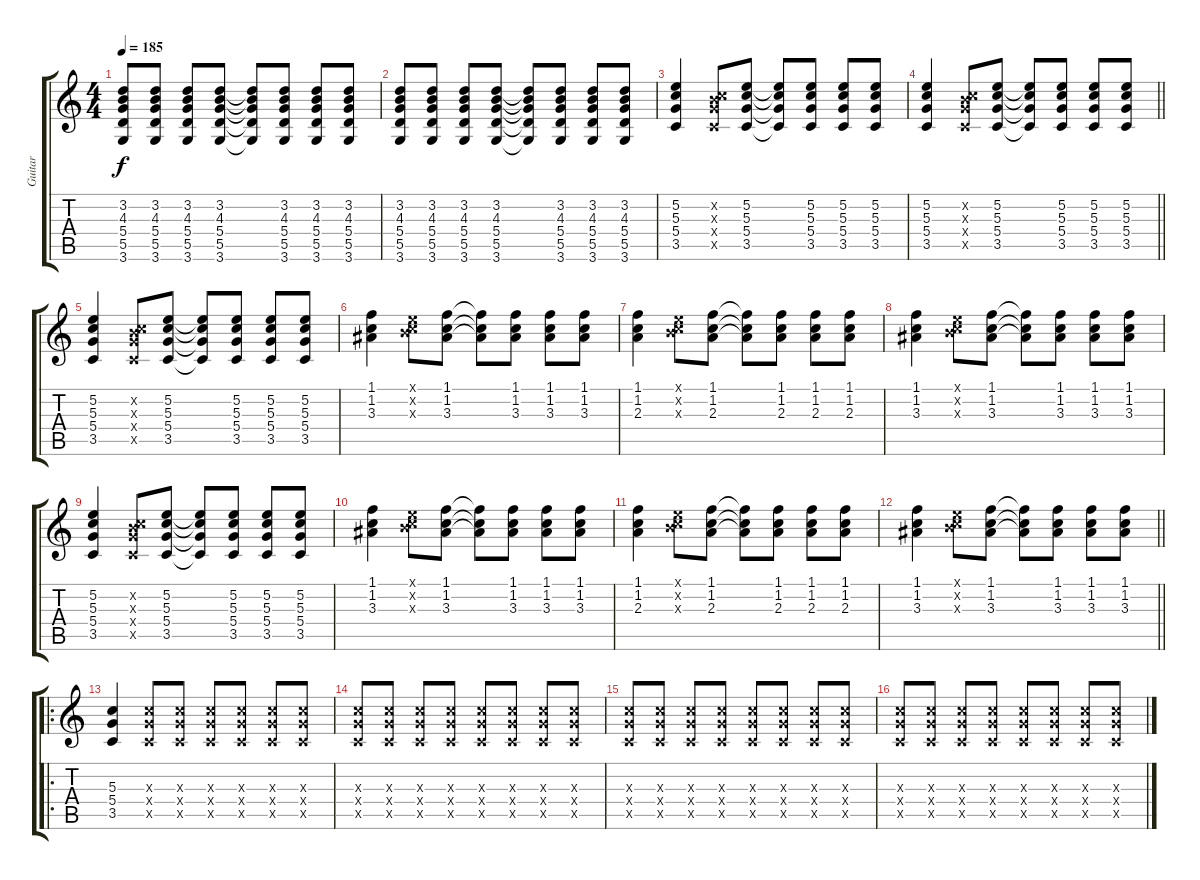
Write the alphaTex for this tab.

\track ("Guitar" "Guitar") {instrument distortionguitar}
\staff {score tabs}
\tuning (E4 B3 G3 D3 A2 E2) {hide}
\ts (4 4)
\tempo 185
\clef g2
\ks c
(3.2 4.3 5.4 5.5 3.6).8{dy f} (3.2 4.3 5.4 5.5 3.6).8 (3.2 4.3 5.4 5.5 3.6).8 (3.2 4.3 5.4 5.5 3.6).8 (3.2{t} 4.3{t} 5.4{t} 5.5{t} 3.6{t}).8 (3.2 4.3 5.4 5.5 3.6).8 (3.2 4.3 5.4 5.5 3.6).8 (3.2 4.3 5.4 5.5 3.6).8 |
(3.2 4.3 5.4 5.5 3.6).8 (3.2 4.3 5.4 5.5 3.6).8 (3.2 4.3 5.4 5.5 3.6).8 (3.2 4.3 5.4 5.5 3.6).8 (3.2{t} 4.3{t} 5.4{t} 5.5{t} 3.6{t}).8 (3.2 4.3 5.4 5.5 3.6).8 (3.2 4.3 5.4 5.5 3.6).8 (3.2 4.3 5.4 5.5 3.6).8 |
(5.2 5.3 5.4 3.5).4 (0.2{x} 5.3{x} 5.4{x} 3.5{x}).8 (5.2 5.3 5.4 3.5).8 (5.2{t} 5.3{t} 5.4{t} 3.5{t}).8 (5.2 5.3 5.4 3.5).8 (5.2 5.3 5.4 3.5).8 (5.2 5.3 5.4 3.5).8 |
\barLineRight lightlight
(5.2 5.3 5.4 3.5).4 (0.2{x} 5.3{x} 5.4{x} 3.5{x}).8 (5.2 5.3 5.4 3.5).8 (5.2{t} 5.3{t} 5.4{t} 3.5{t}).8 (5.2 5.3 5.4 3.5).8 (5.2 5.3 5.4 3.5).8 (5.2 5.3 5.4 3.5).8 |
(5.2 5.3 5.4 3.5).4 (0.2{x} 5.3{x} 5.4{x} 3.5{x}).8 (5.2 5.3 5.4 3.5).8 (5.2{t} 5.3{t} 5.4{t} 3.5{t}).8 (5.2 5.3 5.4 3.5).8 (5.2 5.3 5.4 3.5).8 (5.2 5.3 5.4 3.5).8 |
(1.1 1.2 3.3).4 (0.1{x} 0.2{x} 5.3{x}).8 (1.1 1.2 3.3).8 (1.1{t} 1.2{t} 3.3{t}).8 (1.1 1.2 3.3).8 (1.1 1.2 3.3).8 (1.1 1.2 3.3).8 |
(1.1 1.2 2.3).4 (0.1{x} 0.2{x} 5.3{x}).8 (1.1 1.2 2.3).8 (1.1{t} 1.2{t} 2.3{t}).8 (1.1 1.2 2.3).8 (1.1 1.2 2.3).8 (1.1 1.2 2.3).8 |
(1.1 1.2 3.3).4 (0.1{x} 0.2{x} 5.3{x}).8 (1.1 1.2 3.3).8 (1.1{t} 1.2{t} 3.3{t}).8 (1.1 1.2 3.3).8 (1.1 1.2 3.3).8 (1.1 1.2 3.3).8 |
(5.2 5.3 5.4 3.5).4 (0.2{x} 5.3{x} 5.4{x} 3.5{x}).8 (5.2 5.3 5.4 3.5).8 (5.2{t} 5.3{t} 5.4{t} 3.5{t}).8 (5.2 5.3 5.4 3.5).8 (5.2 5.3 5.4 3.5).8 (5.2 5.3 5.4 3.5).8 |
(1.1 1.2 3.3).4 (0.1{x} 0.2{x} 5.3{x}).8 (1.1 1.2 3.3).8 (1.1{t} 1.2{t} 3.3{t}).8 (1.1 1.2 3.3).8 (1.1 1.2 3.3).8 (1.1 1.2 3.3).8 |
(1.1 1.2 2.3).4 (0.1{x} 0.2{x} 5.3{x}).8 (1.1 1.2 2.3).8 (1.1{t} 1.2{t} 2.3{t}).8 (1.1 1.2 2.3).8 (1.1 1.2 2.3).8 (1.1 1.2 2.3).8 |
\barLineRight lightlight
(1.1 1.2 3.3).4 (0.1{x} 0.2{x} 5.3{x}).8 (1.1 1.2 3.3).8 (1.1{t} 1.2{t} 3.3{t}).8 (1.1 1.2 3.3).8 (1.1 1.2 3.3).8 (1.1 1.2 3.3).8 |
\ro
(5.3 5.4 3.5).4 (5.3{x} 5.4{x} 3.5{x}).8 (5.3{x} 5.4{x} 3.5{x}).8 (5.3{x} 5.4{x} 3.5{x}).8 (5.3{x} 5.4{x} 3.5{x}).8 (5.3{x} 5.4{x} 3.5{x}).8 (5.3{x} 5.4{x} 3.5{x}).8 |
(5.3{x} 5.4{x} 3.5{x}).8 (5.3{x} 5.4{x} 3.5{x}).8 (5.3{x} 5.4{x} 3.5{x}).8 (5.3{x} 5.4{x} 3.5{x}).8 (5.3{x} 5.4{x} 3.5{x}).8 (5.3{x} 5.4{x} 3.5{x}).8 (5.3{x} 5.4{x} 3.5{x}).8 (5.3{x} 5.4{x} 3.5{x}).8 |
(5.3{x} 5.4{x} 3.5{x}).8 (5.3{x} 5.4{x} 3.5{x}).8 (5.3{x} 5.4{x} 3.5{x}).8 (5.3{x} 5.4{x} 3.5{x}).8 (5.3{x} 5.4{x} 3.5{x}).8 (5.3{x} 5.4{x} 3.5{x}).8 (5.3{x} 5.4{x} 3.5{x}).8 (5.3{x} 5.4{x} 3.5{x}).8 |
(5.3{x} 5.4{x} 3.5{x}).8 (5.3{x} 5.4{x} 3.5{x}).8 (5.3{x} 5.4{x} 3.5{x}).8 (5.3{x} 5.4{x} 3.5{x}).8 (5.3{x} 5.4{x} 3.5{x}).8 (5.3{x} 5.4{x} 3.5{x}).8 (5.3{x} 5.4{x} 3.5{x}).8 (5.3{x} 5.4{x} 3.5{x}).8
